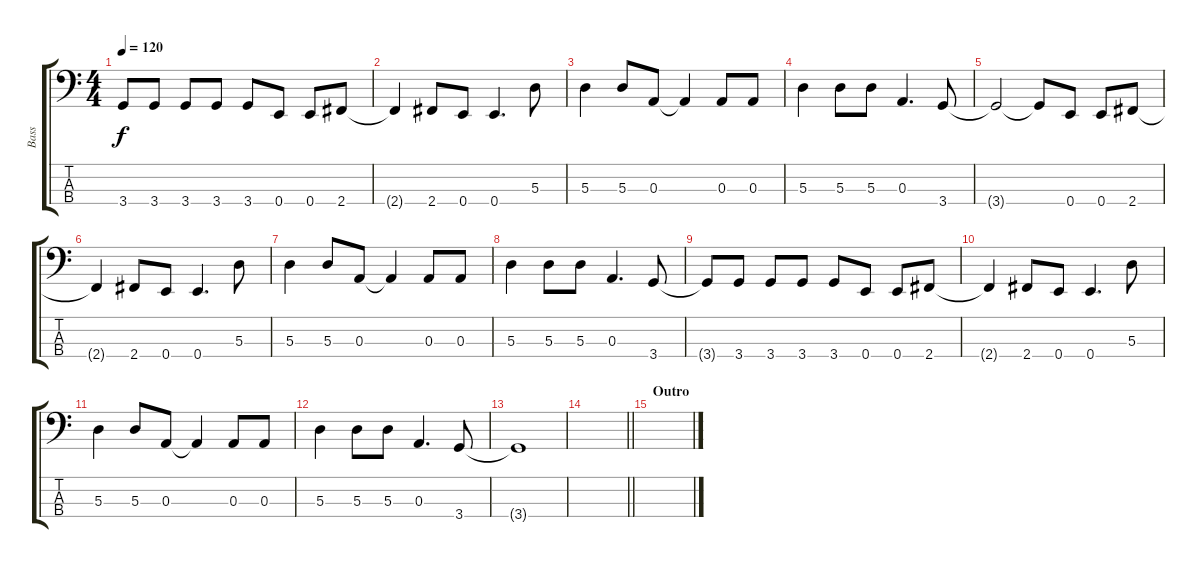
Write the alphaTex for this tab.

\track ("Bass" "Bass") {instrument electricbassfinger}
\staff {score tabs}
\tuning (G2 D2 A1 E1) {hide}
\ts (4 4)
\tempo 120
\clef f4
\ks c
3.4{t}.8{dy f} 3.4.8 3.4.8 3.4.8 3.4.8 0.4.8 0.4.8 2.4.8 |
2.4{t}.4 2.4.8 0.4.8 0.4.4{d} 5.3.8 |
5.3.4 5.3.8 0.3.8 0.3{t}.4 0.3.8 0.3.8 |
5.3.4 5.3.8 5.3.8 0.3.4{d} 3.4.8 |
3.4{t}.2 3.4{t}.8 0.4.8 0.4.8 2.4.8 |
2.4{t}.4 2.4.8 0.4.8 0.4.4{d} 5.3.8 |
5.3.4 5.3.8 0.3.8 0.3{t}.4 0.3.8 0.3.8 |
5.3.4 5.3.8 5.3.8 0.3.4{d} 3.4.8 |
3.4{t}.8 3.4.8 3.4.8 3.4.8 3.4.8 0.4.8 0.4.8 2.4.8 |
2.4{t}.4 2.4.8 0.4.8 0.4.4{d} 5.3.8 |
5.3.4 5.3.8 0.3.8 0.3{t}.4 0.3.8 0.3.8 |
5.3.4 5.3.8 5.3.8 0.3.4{d} 3.4.8 |
3.4{t}.1 |
\barLineRight lightlight
|
\section ("" "Outro")
